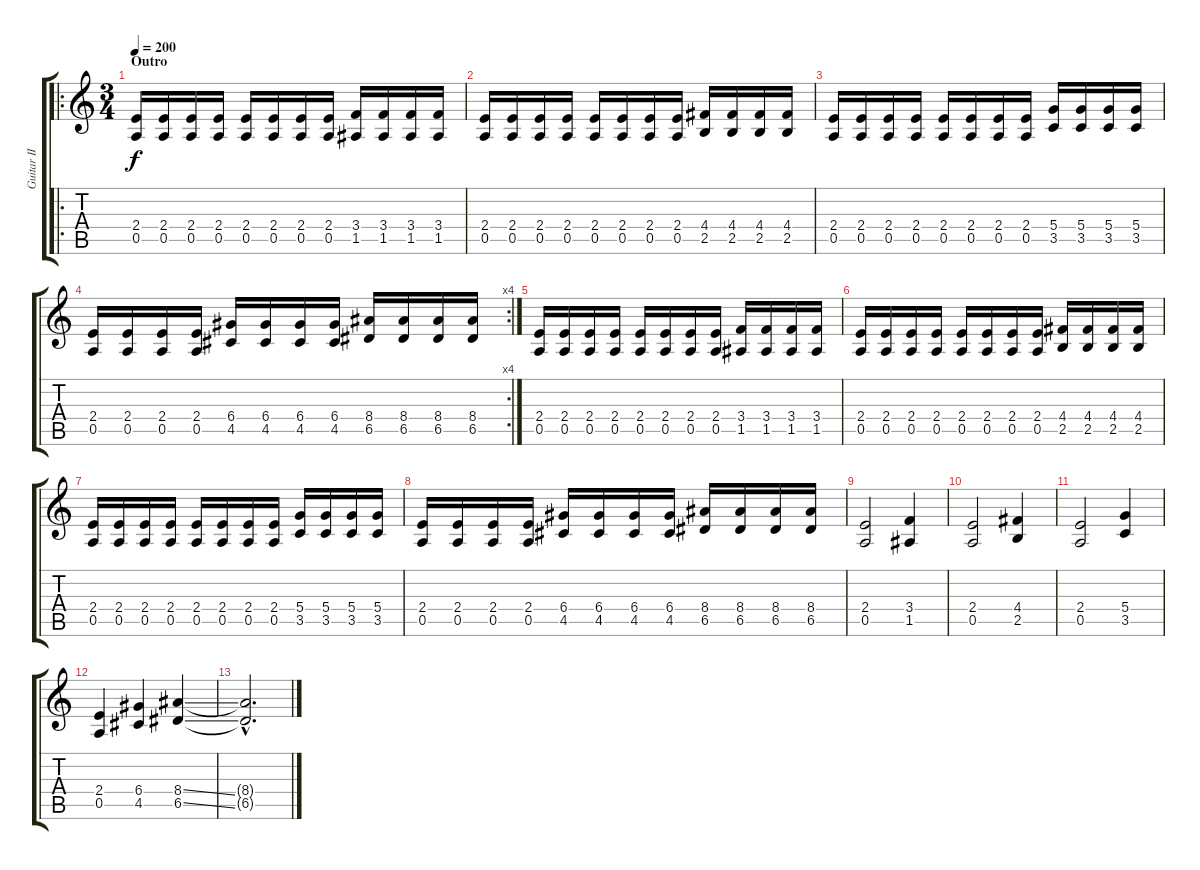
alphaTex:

\track ("Guitar II" "Guitar II") {instrument distortionguitar}
\staff {score tabs}
\tuning (E4 B3 G3 D3 A2 E2) {hide}
\ro
\ts (3 4)
\section ("" "Outro")
\tempo 200
\clef g2
\ks c
(2.4 0.5).16{dy f} (2.4 0.5).16 (2.4 0.5).16 (2.4 0.5).16 (2.4 0.5).16 (2.4 0.5).16 (2.4 0.5).16 (2.4 0.5).16 (3.4 1.5).16 (3.4 1.5).16 (3.4 1.5).16 (3.4 1.5).16 |
(2.4 0.5).16 (2.4 0.5).16 (2.4 0.5).16 (2.4 0.5).16 (2.4 0.5).16 (2.4 0.5).16 (2.4 0.5).16 (2.4 0.5).16 (4.4 2.5).16 (4.4 2.5).16 (4.4 2.5).16 (4.4 2.5).16 |
(2.4 0.5).16 (2.4 0.5).16 (2.4 0.5).16 (2.4 0.5).16 (2.4 0.5).16 (2.4 0.5).16 (2.4 0.5).16 (2.4 0.5).16 (5.4 3.5).16 (5.4 3.5).16 (5.4 3.5).16 (5.4 3.5).16 |
\rc 4
(2.4 0.5).16 (2.4 0.5).16 (2.4 0.5).16 (2.4 0.5).16 (6.4 4.5).16 (6.4 4.5).16 (6.4 4.5).16 (6.4 4.5).16 (8.4 6.5).16 (8.4 6.5).16 (8.4 6.5).16 (8.4 6.5).16 |
(2.4 0.5).16 (2.4 0.5).16 (2.4 0.5).16 (2.4 0.5).16 (2.4 0.5).16 (2.4 0.5).16 (2.4 0.5).16 (2.4 0.5).16 (3.4 1.5).16 (3.4 1.5).16 (3.4 1.5).16 (3.4 1.5).16 |
(2.4 0.5).16 (2.4 0.5).16 (2.4 0.5).16 (2.4 0.5).16 (2.4 0.5).16 (2.4 0.5).16 (2.4 0.5).16 (2.4 0.5).16 (4.4 2.5).16 (4.4 2.5).16 (4.4 2.5).16 (4.4 2.5).16 |
(2.4 0.5).16 (2.4 0.5).16 (2.4 0.5).16 (2.4 0.5).16 (2.4 0.5).16 (2.4 0.5).16 (2.4 0.5).16 (2.4 0.5).16 (5.4 3.5).16 (5.4 3.5).16 (5.4 3.5).16 (5.4 3.5).16 |
(2.4 0.5).16 (2.4 0.5).16 (2.4 0.5).16 (2.4 0.5).16 (6.4 4.5).16 (6.4 4.5).16 (6.4 4.5).16 (6.4 4.5).16 (8.4 6.5).16 (8.4 6.5).16 (8.4 6.5).16 (8.4 6.5).16 |
(2.4 0.5).2 (3.4 1.5).4 |
(2.4 0.5).2 (4.4 2.5).4 |
(2.4 0.5).2 (5.4 3.5).4 |
(2.4 0.5).4 (6.4 4.5).4 (8.4{ss} 6.5{ss}).4 |
(8.4{hac t} 6.5{hac t}).2{d}
